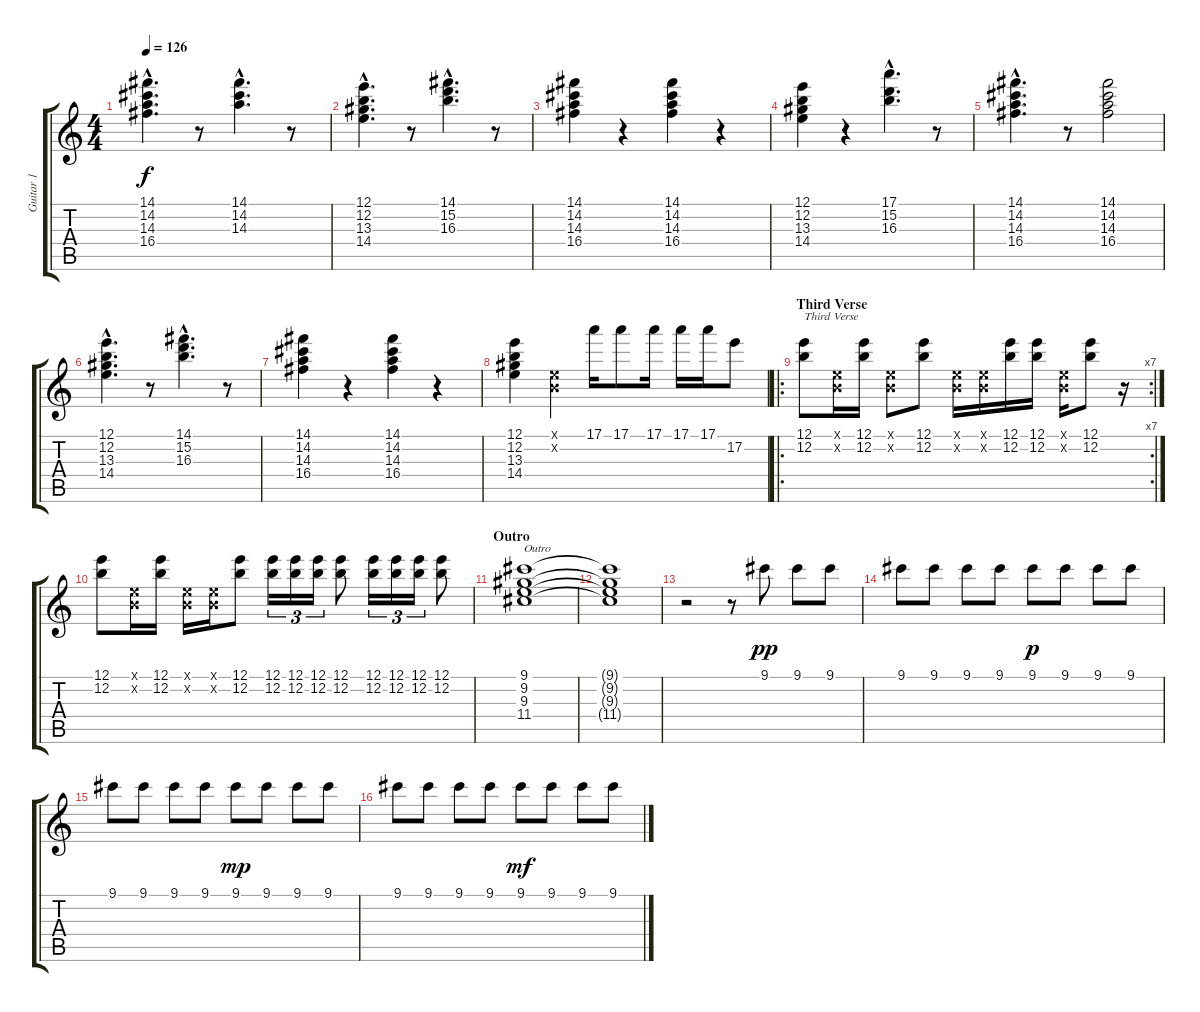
\track ("Guitar 1" "Guitar 1") {instrument electricguitarclean}
\staff {score tabs}
\tuning (E4 B3 G3 D3 A2 E2) {hide}
\ts (4 4)
\tempo 126
\clef g2
\ks c
(14.1{hac} 14.2{hac} 14.3{hac} 16.4{hac}).4{d dy f instrument electricguitarclean} r.8 (14.1{hac} 14.2{hac} 14.3{hac}).4{d} r.8 |
(12.1{hac} 12.2{hac} 13.3{hac} 14.4{hac}).4{d} r.8 (14.1{hac} 15.2{hac} 16.3{hac}).4{d} r.8 |
(14.1 14.2 14.3 16.4).4 r.4 (14.1 14.2 14.3 16.4).4 r.4 |
(12.1 12.2 13.3 14.4).4 r.4 (17.1{hac} 15.2{hac} 16.3{hac}).4{d} r.8 |
(14.1{hac} 14.2{hac} 14.3{hac} 16.4{hac}).4{d} r.8 (14.1 14.2 14.3 16.4).2 |
(12.1{hac} 12.2{hac} 13.3{hac} 14.4{hac}).4{d} r.8 (14.1{hac} 15.2{hac} 16.3{hac}).4{d} r.8 |
(14.1 14.2 14.3 16.4).4 r.4 (14.1 14.2 14.3 16.4).4 r.4 |
(12.1 12.2 13.3 14.4).4 (0.1{x} 0.2{x}).4 17.1.16 17.1.8 17.1.16 17.1.16 17.1.16 17.2.8 |
\ro
\rc 7
\section ("" "Third Verse")
(12.1 12.2).8{txt "Third Verse"} (0.1{x} 0.2{x}).16 (12.1 12.2).16 (0.1{x} 0.2{x}).8 (12.1 12.2).8 (0.1{x} 0.2{x}).16 (0.1{x} 0.2{x}).16 (12.1 12.2).16 (12.1 12.2).16 (0.1{x} 0.2{x}).16 (12.1 12.2).8 r.16 |
(12.1 12.2).8 (0.1{x} 0.2{x}).16 (12.1 12.2).16 (0.1{x} 0.2{x}).16 (0.1{x} 0.2{x}).16 (12.1 12.2).8 (12.1 12.2).16{tu (3 2)} (12.1 12.2).16{tu (3 2)} (12.1 12.2).16{tu (3 2)} (12.1 12.2).8 (12.1 12.2).16{tu (3 2)} (12.1 12.2).16{tu (3 2)} (12.1 12.2).16{tu (3 2)} (12.1 12.2).8 |
\section ("" "Outro")
(9.1 9.2 9.3 11.4).1{txt "Outro"} |
(9.1{t} 9.2{t} 9.3{t} 11.4{t}).1 |
r.2 r.8 9.1.8{dy pp} 9.1.8 9.1.8 |
9.1.8 9.1.8 9.1.8 9.1.8 9.1.8{dy p} 9.1.8 9.1.8 9.1.8 |
9.1.8 9.1.8 9.1.8 9.1.8 9.1.8{dy mp} 9.1.8 9.1.8 9.1.8 |
9.1.8 9.1.8 9.1.8 9.1.8 9.1.8{dy mf} 9.1.8 9.1.8 9.1.8
